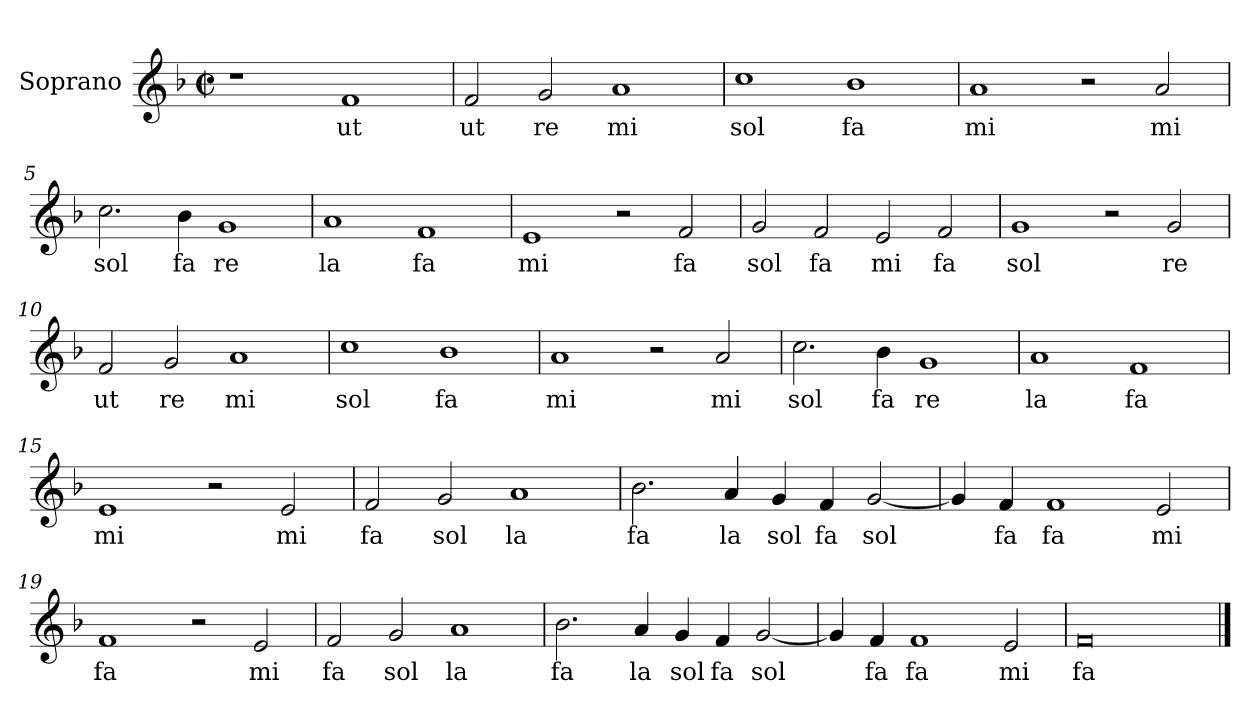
**kern	**text
*part1	*part1
*staff1	*staff1
*I"Soprano	*
*clefG2	*
*k[b-]	*
*M4/2	*
*met(c|)	*
=1	=1
1r	.
!	!LO:LY:color=#005E35
1fi	ut
=2	=2
!	!LO:LY:color=#005E35
2fi/	ut
!	!LO:LY:color=#005E35
2gi/	re
!	!LO:LY:color=#005E35
1ai	mi
=3	=3
!	!LO:LY:color=#005E35
1cci	sol
!	!LO:LY:color=#005E35
1b-i	fa
=4	=4
!	!LO:LY:color=#005E35
1ai	mi
2r	.
!	!LO:LY:color=#005E35
2ai/	mi
=5	=5
!	!LO:LY:color=#005E35
2.cci\	sol
!	!LO:LY:color=#005E35
4b-i\	fa
!	!LO:LY:color=#005E35
1gi	re
=6	=6
1a	la
1f	fa
=7	=7
1e	mi
2r	.
2f/	fa
=8	=8
2g/	sol
2f/	fa
2e/	mi
2f/	fa
=9	=9
1g	sol
2r	.
!	!LO:LY:color=#005E35
2gi/	re
=10	=10
!	!LO:LY:color=#005E35
2fi/	ut
!	!LO:LY:color=#005E35
2gi/	re
!	!LO:LY:color=#005E35
1ai	mi
=11	=11
!	!LO:LY:color=#005E35
1cci	sol
!	!LO:LY:color=#005E35
1b-i	fa
=12	=12
!	!LO:LY:color=#005E35
1ai	mi
2r	.
!	!LO:LY:color=#005E35
2ai/	mi
=13	=13
!	!LO:LY:color=#005E35
2.cci\	sol
!	!LO:LY:color=#005E35
4b-i\	fa
!	!LO:LY:color=#005E35
1gi	re
=14	=14
1a	la
1f	fa
=15	=15
1e	mi
2r	.
2e/	mi
=16	=16
2f/	fa
2g/	sol
1a	la
=17	=17
2.b-\	fa
4a/	la
4g/	sol
4f/	fa
[2g/	sol
=18	=18
4g/]	.
4f/	fa
1f	fa
2e/	mi
=19	=19
1f	fa
2r	.
2e/	mi
=20	=20
2f/	fa
2g/	sol
1a	la
=21	=21
2.b-\	fa
4a/	la
4g/	sol
4f/	fa
[2g/	sol
=22	=22
4g/]	.
4f/	fa
1f	fa
2e/	mi
=23	=23
0f	fa
==	==
*-	*-
